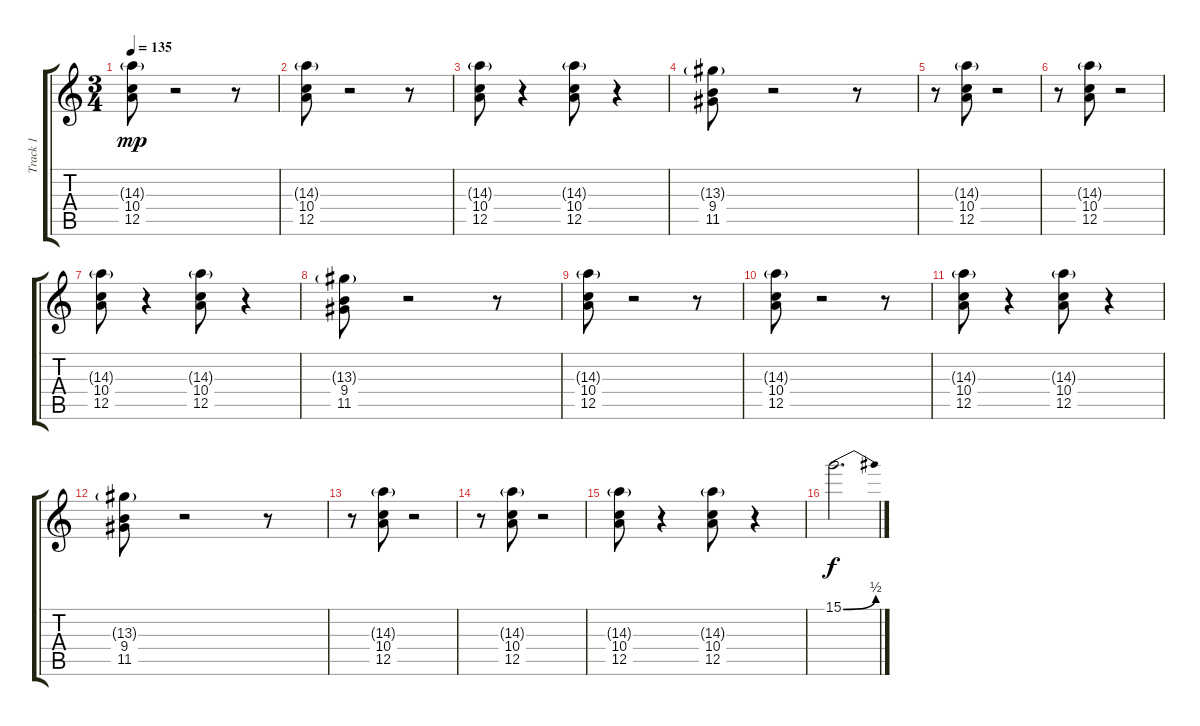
\track ("Track 1" "Track 1") {instrument overdrivenguitar}
\staff {score tabs}
\tuning (E4 B3 G3 D3 A2 E2) {hide}
\ts (3 4)
\tempo 135
\clef g2
\ks c
(14.3{g} 10.4 12.5).8{dy mp} r.2 r.8 |
(14.3{g} 10.4 12.5).8 r.2 r.8 |
(14.3{g} 10.4 12.5).8 r.4 (14.3{g} 10.4 12.5).8 r.4 |
(13.3{g} 9.4 11.5).8 r.2 r.8 |
r.8 (14.3{g} 10.4 12.5).8 r.2 |
r.8 (14.3{g} 10.4 12.5).8 r.2 |
(14.3{g} 10.4 12.5).8 r.4 (14.3{g} 10.4 12.5).8 r.4 |
(13.3{g} 9.4 11.5).8 r.2 r.8 |
(14.3{g} 10.4 12.5).8 r.2 r.8 |
(14.3{g} 10.4 12.5).8 r.2 r.8 |
(14.3{g} 10.4 12.5).8 r.4 (14.3{g} 10.4 12.5).8 r.4 |
(13.3{g} 9.4 11.5).8 r.2 r.8 |
r.8 (14.3{g} 10.4 12.5).8 r.2 |
r.8 (14.3{g} 10.4 12.5).8 r.2 |
(14.3{g} 10.4 12.5).8 r.4 (14.3{g} 10.4 12.5).8 r.4 |
15.1{be (bend 0 0 60 2)}.2{d dy f}
